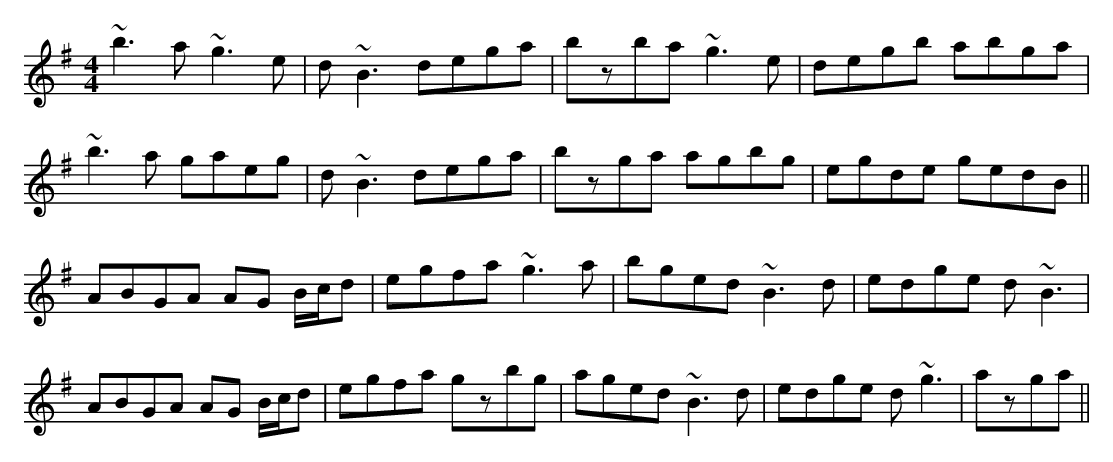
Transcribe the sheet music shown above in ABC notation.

X:1
M:4/4
K:G
~b3 a ~g3 e|d ~B3 dega|bzba ~g3 e|degb abga|
~b3a gaeg|d~B3 dega|bzga agbg|egde gedB||
ABGA AG 1/2B1/2c1/2d|egfa ~g3 a|bged ~B3 d|edge d~B3|
ABGA AG 1/2B1/2c1/2d|egfa gzbg|aged ~B3 d|edge d~g3|azga||
